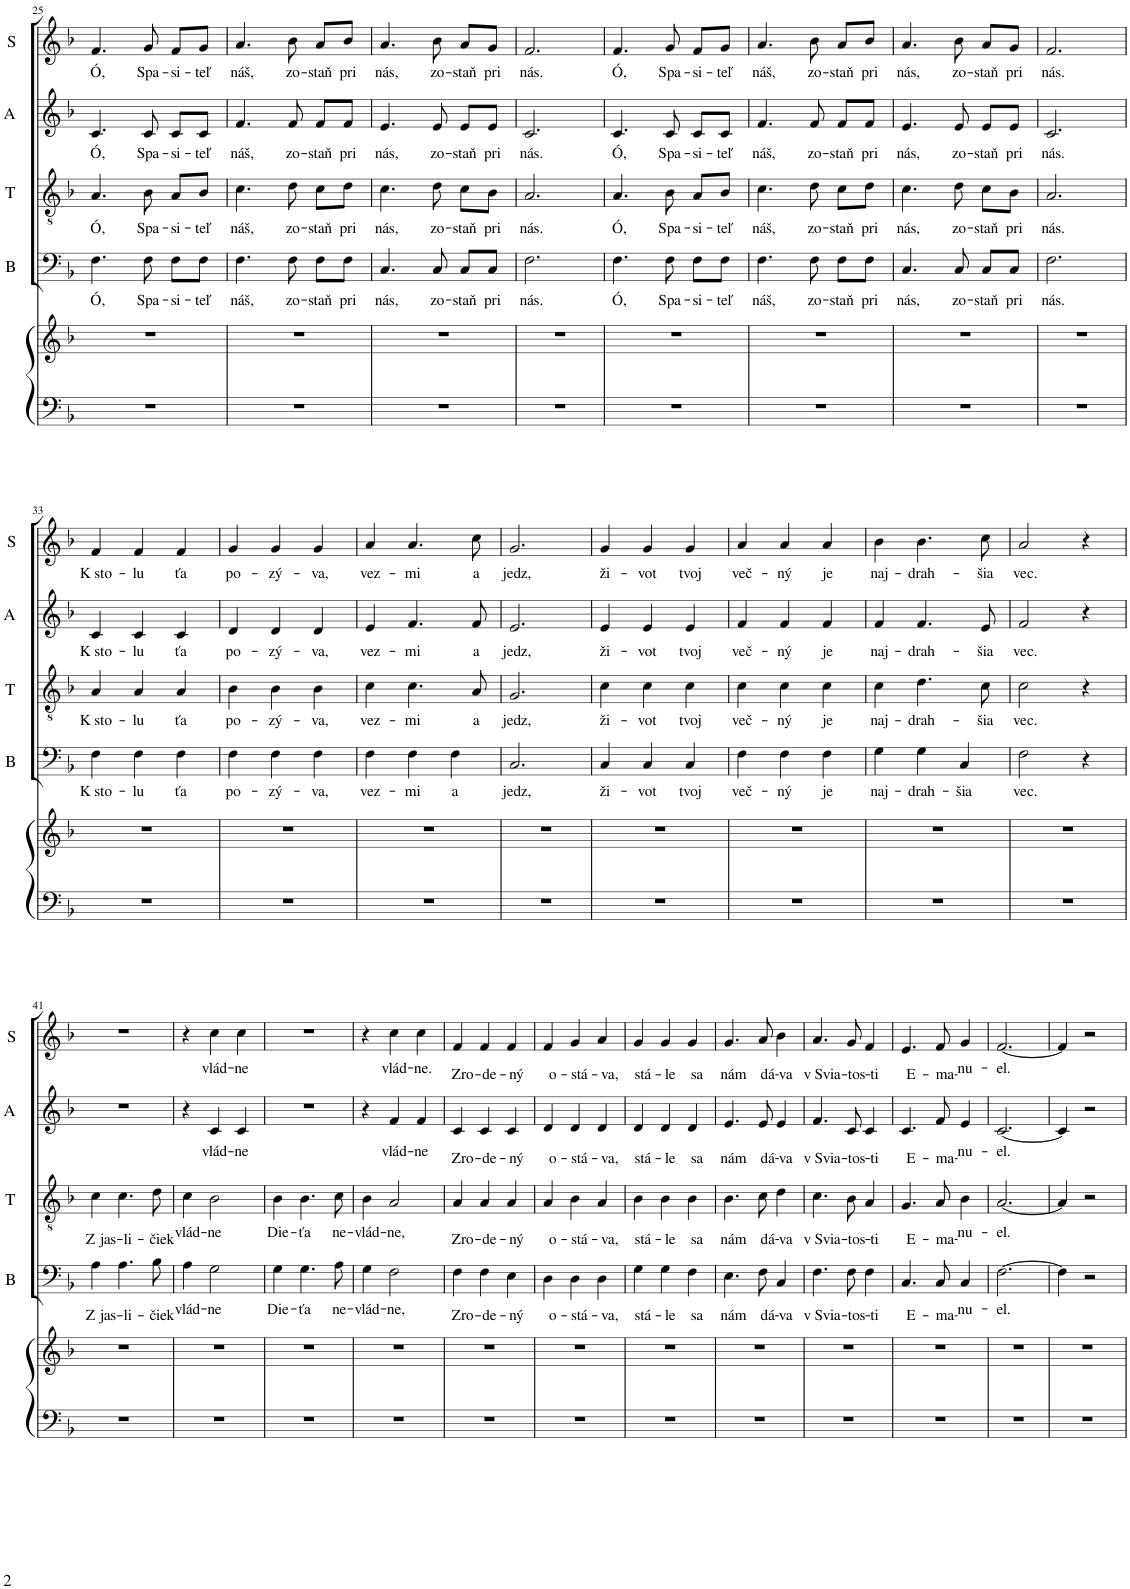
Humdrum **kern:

**kern	**kern	**kern	**text	**kern	**text	**kern	**text	**kern	**text
*part5	*part5	*part4	*part4	*part3	*part3	*part2	*part2	*part1	*part1
*staff6	*staff5	*staff4	*staff4	*staff3	*staff3	*staff2	*staff2	*staff1	*staff1
*I"Org.	*	*I"B	*	*I"T	*	*I"A	*	*I"S	*
*	*	*I'B	*	*I'T	*	*I'A	*	*I'S	*
!!LO:PB:g=z
*clefF4	*clefG2	*clefF4	*	*clefGv2	*	*clefG2	*	*clefG2	*
*k[b-]	*k[b-]	*k[b-]	*	*k[b-]	*	*k[b-]	*	*k[b-]	*
*M3/4	*M3/4	*M3/4	*	*M3/4	*	*M3/4	*	*M3/4	*
=25	=25	=25	=25	=25	=25	=25	=25	=25	=25
!	!	!	!LO:LY:b	!	!LO:LY:b	!	!LO:LY:b	!	!LO:LY:b
2.r	2.r	4.F\	Ó,	4.A/	Ó,	4.c/	Ó,	4.f/	Ó,
!	!	!	!LO:LY:b	!	!LO:LY:b	!	!LO:LY:b	!	!LO:LY:b
.	.	8F\	Spa-	8B-\	Spa-	8c/	Spa-	8g/	Spa-
!	!	!	!LO:LY:b	!	!LO:LY:b	!	!LO:LY:b	!	!LO:LY:b
.	.	8F\L	-si-	8A/L	-si-	8c/L	-si-	8f/L	-si-
!	!	!	!LO:LY:b	!	!LO:LY:b	!	!LO:LY:b	!	!LO:LY:b
.	.	8F\J	-teľ	8B-/J	-teľ	8c/J	-teľ	8g/J	-teľ
=26	=26	=26	=26	=26	=26	=26	=26	=26	=26
!	!	!	!LO:LY:b	!	!LO:LY:b	!	!LO:LY:b	!	!LO:LY:b
2.r	2.r	4.F\	náš,	4.c\	náš,	4.f/	náš,	4.a/	náš,
!	!	!	!LO:LY:b	!	!LO:LY:b	!	!LO:LY:b	!	!LO:LY:b
.	.	8F\	zo-	8d\	zo-	8f/	zo-	8b-\	zo-
!	!	!	!LO:LY:b	!	!LO:LY:b	!	!LO:LY:b	!	!LO:LY:b
.	.	8F\L	-staň	8c\L	-staň	8f/L	-staň	8a/L	-staň
!	!	!	!LO:LY:b	!	!LO:LY:b	!	!LO:LY:b	!	!LO:LY:b
.	.	8F\J	pri	8d\J	pri	8f/J	pri	8b-/J	pri
=27	=27	=27	=27	=27	=27	=27	=27	=27	=27
!	!	!	!LO:LY:b	!	!LO:LY:b	!	!LO:LY:b	!	!LO:LY:b
2.r	2.r	4.C/	nás,	4.c\	nás,	4.e/	nás,	4.a/	nás,
!	!	!	!LO:LY:b	!	!LO:LY:b	!	!LO:LY:b	!	!LO:LY:b
.	.	8C/	zo-	8d\	zo-	8e/	zo-	8b-\	zo-
!	!	!	!LO:LY:b	!	!LO:LY:b	!	!LO:LY:b	!	!LO:LY:b
.	.	8C/L	-staň	8c\L	-staň	8e/L	-staň	8a/L	-staň
!	!	!	!LO:LY:b	!	!LO:LY:b	!	!LO:LY:b	!	!LO:LY:b
.	.	8C/J	pri	8B-\J	pri	8e/J	pri	8g/J	pri
=28	=28	=28	=28	=28	=28	=28	=28	=28	=28
!	!	!	!LO:LY:b	!	!LO:LY:b	!	!LO:LY:b	!	!LO:LY:b
2.r	2.r	2.F\	nás.	2.A/	nás.	2.c/	nás.	2.f/	nás.
=29	=29	=29	=29	=29	=29	=29	=29	=29	=29
!	!	!	!LO:LY:b	!	!LO:LY:b	!	!LO:LY:b	!	!LO:LY:b
2.r	2.r	4.F\	Ó,	4.A/	Ó,	4.c/	Ó,	4.f/	Ó,
!	!	!	!LO:LY:b	!	!LO:LY:b	!	!LO:LY:b	!	!LO:LY:b
.	.	8F\	Spa-	8B-\	Spa-	8c/	Spa-	8g/	Spa-
!	!	!	!LO:LY:b	!	!LO:LY:b	!	!LO:LY:b	!	!LO:LY:b
.	.	8F\L	-si-	8A/L	-si-	8c/L	-si-	8f/L	-si-
!	!	!	!LO:LY:b	!	!LO:LY:b	!	!LO:LY:b	!	!LO:LY:b
.	.	8F\J	-teľ	8B-/J	-teľ	8c/J	-teľ	8g/J	-teľ
=30	=30	=30	=30	=30	=30	=30	=30	=30	=30
!	!	!	!LO:LY:b	!	!LO:LY:b	!	!LO:LY:b	!	!LO:LY:b
2.r	2.r	4.F\	náš,	4.c\	náš,	4.f/	náš,	4.a/	náš,
!	!	!	!LO:LY:b	!	!LO:LY:b	!	!LO:LY:b	!	!LO:LY:b
.	.	8F\	zo-	8d\	zo-	8f/	zo-	8b-\	zo-
!	!	!	!LO:LY:b	!	!LO:LY:b	!	!LO:LY:b	!	!LO:LY:b
.	.	8F\L	-staň	8c\L	-staň	8f/L	-staň	8a/L	-staň
!	!	!	!LO:LY:b	!	!LO:LY:b	!	!LO:LY:b	!	!LO:LY:b
.	.	8F\J	pri	8d\J	pri	8f/J	pri	8b-/J	pri
=31	=31	=31	=31	=31	=31	=31	=31	=31	=31
!	!	!	!LO:LY:b	!	!LO:LY:b	!	!LO:LY:b	!	!LO:LY:b
2.r	2.r	4.C/	nás,	4.c\	nás,	4.e/	nás,	4.a/	nás,
!	!	!	!LO:LY:b	!	!LO:LY:b	!	!LO:LY:b	!	!LO:LY:b
.	.	8C/	zo-	8d\	zo-	8e/	zo-	8b-\	zo-
!	!	!	!LO:LY:b	!	!LO:LY:b	!	!LO:LY:b	!	!LO:LY:b
.	.	8C/L	-staň	8c\L	-staň	8e/L	-staň	8a/L	-staň
!	!	!	!LO:LY:b	!	!LO:LY:b	!	!LO:LY:b	!	!LO:LY:b
.	.	8C/J	pri	8B-\J	pri	8e/J	pri	8g/J	pri
=32	=32	=32	=32	=32	=32	=32	=32	=32	=32
!	!	!	!LO:LY:b	!	!LO:LY:b	!	!LO:LY:b	!	!LO:LY:b
2.r	2.r	2.F\	nás.	2.A/	nás.	2.c/	nás.	2.f/	nás.
!!LO:LB:g=z
=33	=33	=33	=33	=33	=33	=33	=33	=33	=33
!	!	!	!LO:LY:b	!	!LO:LY:b	!	!LO:LY:b	!	!LO:LY:b
2.r	2.r	4F\	K sto-	4A/	K sto-	4c/	K sto-	4f/	K sto-
!	!	!	!LO:LY:b	!	!LO:LY:b	!	!LO:LY:b	!	!LO:LY:b
.	.	4F\	-lu	4A/	-lu	4c/	-lu	4f/	-lu
!	!	!	!LO:LY:b	!	!LO:LY:b	!	!LO:LY:b	!	!LO:LY:b
.	.	4F\	ťa	4A/	ťa	4c/	ťa	4f/	ťa
=34	=34	=34	=34	=34	=34	=34	=34	=34	=34
!	!	!	!LO:LY:b	!	!LO:LY:b	!	!LO:LY:b	!	!LO:LY:b
2.r	2.r	4F\	po-	4B-\	po-	4d/	po-	4g/	po-
!	!	!	!LO:LY:b	!	!LO:LY:b	!	!LO:LY:b	!	!LO:LY:b
.	.	4F\	-zý-	4B-\	-zý-	4d/	-zý-	4g/	-zý-
!	!	!	!LO:LY:b	!	!LO:LY:b	!	!LO:LY:b	!	!LO:LY:b
.	.	4F\	-va,	4B-\	-va,	4d/	-va,	4g/	-va,
=35	=35	=35	=35	=35	=35	=35	=35	=35	=35
!	!	!	!LO:LY:b	!	!LO:LY:b	!	!LO:LY:b	!	!LO:LY:b
2.r	2.r	4F\	vez-	4c\	vez-	4e/	vez-	4a/	vez-
!	!	!	!LO:LY:b	!	!LO:LY:b	!	!LO:LY:b	!	!LO:LY:b
.	.	4F\	-mi	4.c\	-mi	4.f/	-mi	4.a/	-mi
!	!	!	!LO:LY:b	!	!	!	!	!	!
.	.	4F\	a	.	.	.	.	.	.
!	!	!	!	!	!LO:LY:b	!	!LO:LY:b	!	!LO:LY:b
.	.	.	.	8A/	a	8f/	a	8cc\	a
=36	=36	=36	=36	=36	=36	=36	=36	=36	=36
!	!	!	!LO:LY:b	!	!LO:LY:b	!	!LO:LY:b	!	!LO:LY:b
2.r	2.r	2.C/	jedz,	2.G/	jedz,	2.e/	jedz,	2.g/	jedz,
=37	=37	=37	=37	=37	=37	=37	=37	=37	=37
!	!	!	!LO:LY:b	!	!LO:LY:b	!	!LO:LY:b	!	!LO:LY:b
2.r	2.r	4C/	ži-	4c\	ži-	4e/	ži-	4g/	ži-
!	!	!	!LO:LY:b	!	!LO:LY:b	!	!LO:LY:b	!	!LO:LY:b
.	.	4C/	-vot	4c\	-vot	4e/	-vot	4g/	-vot
!	!	!	!LO:LY:b	!	!LO:LY:b	!	!LO:LY:b	!	!LO:LY:b
.	.	4C/	tvoj	4c\	tvoj	4e/	tvoj	4g/	tvoj
=38	=38	=38	=38	=38	=38	=38	=38	=38	=38
!	!	!	!LO:LY:b	!	!LO:LY:b	!	!LO:LY:b	!	!LO:LY:b
2.r	2.r	4F\	več-	4c\	več-	4f/	več-	4a/	več-
!	!	!	!LO:LY:b	!	!LO:LY:b	!	!LO:LY:b	!	!LO:LY:b
.	.	4F\	-ný	4c\	-ný	4f/	-ný	4a/	-ný
!	!	!	!LO:LY:b	!	!LO:LY:b	!	!LO:LY:b	!	!LO:LY:b
.	.	4F\	je	4c\	je	4f/	je	4a/	je
=39	=39	=39	=39	=39	=39	=39	=39	=39	=39
!	!	!	!LO:LY:b	!	!LO:LY:b	!	!LO:LY:b	!	!LO:LY:b
2.r	2.r	4G\	naj-	4c\	naj-	4f/	naj-	4b-\	naj-
!	!	!	!LO:LY:b	!	!LO:LY:b	!	!LO:LY:b	!	!LO:LY:b
.	.	4G\	-drah-	4.d\	-drah-	4.f/	-drah-	4.b-\	-drah-
!	!	!	!LO:LY:b	!	!	!	!	!	!
.	.	4C/	-šia	.	.	.	.	.	.
!	!	!	!	!	!LO:LY:b	!	!LO:LY:b	!	!LO:LY:b
.	.	.	.	8c\	-šia	8e/	-šia	8cc\	-šia
=40	=40	=40	=40	=40	=40	=40	=40	=40	=40
!	!	!	!LO:LY:b	!	!LO:LY:b	!	!LO:LY:b	!	!LO:LY:b
2.r	2.r	2F\	vec.	2c\	vec.	2f/	vec.	2a/	vec.
.	.	4r	.	4r	.	4r	.	4r	.
!!LO:LB:g=z
=41	=41	=41	=41	=41	=41	=41	=41	=41	=41
!	!	!	!LO:LY:b	!	!LO:LY:b	!	!	!	!
2.r	2.r	4A\	Z jas-	4c\	Z jas-	2.r	.	2.r	.
!	!	!	!LO:LY:b	!	!LO:LY:b	!	!	!	!
.	.	4.A\	-li-	4.c\	-li-	.	.	.	.
!	!	!	!LO:LY:b	!	!LO:LY:b	!	!	!	!
.	.	8B-\	-čiek	8d\	-čiek	.	.	.	.
=42	=42	=42	=42	=42	=42	=42	=42	=42	=42
!	!	!	!LO:LY:b	!	!LO:LY:b	!	!	!	!
2.r	2.r	4A\	vlád-	4c\	vlád-	4r	.	4r	.
!	!	!	!LO:LY:b	!	!LO:LY:b	!	!LO:LY:b	!	!LO:LY:b
.	.	2G\	-ne	2B-\	-ne	4c/	vlád-	4cc\	vlád-
!	!	!	!	!	!	!	!LO:LY:b	!	!LO:LY:b
.	.	.	.	.	.	4c/	-ne	4cc\	-ne
=43	=43	=43	=43	=43	=43	=43	=43	=43	=43
!	!	!	!LO:LY:b	!	!LO:LY:b	!	!	!	!
2.r	2.r	4G\	Die-	4B-\	Die-	2.r	.	2.r	.
!	!	!	!LO:LY:b	!	!LO:LY:b	!	!	!	!
.	.	4.G\	-ťa	4.B-\	-ťa	.	.	.	.
!	!	!	!LO:LY:b	!	!LO:LY:b	!	!	!	!
.	.	8A\	ne-	8c\	ne-	.	.	.	.
=44	=44	=44	=44	=44	=44	=44	=44	=44	=44
!	!	!	!LO:LY:b	!	!LO:LY:b	!	!	!	!
2.r	2.r	4G\	-vlád-	4B-\	-vlád-	4r	.	4r	.
!	!	!	!LO:LY:b	!	!LO:LY:b	!	!LO:LY:b	!	!LO:LY:b
.	.	2F\	-ne,	2A/	-ne,	4f/	vlád-	4cc\	vlád-
!	!	!	!	!	!	!	!LO:LY:b	!	!LO:LY:b
.	.	.	.	.	.	4f/	-ne	4cc\	-ne.
=45	=45	=45	=45	=45	=45	=45	=45	=45	=45
!	!	!	!LO:LY:b	!	!LO:LY:b	!	!LO:LY:b	!	!LO:LY:b
2.r	2.r	4F\	Zro-	4A/	Zro-	4c/	Zro-	4f/	Zro-
!	!	!	!LO:LY:b	!	!LO:LY:b	!	!LO:LY:b	!	!LO:LY:b
.	.	4F\	-de-	4A/	-de-	4c/	-de-	4f/	-de-
!	!	!	!LO:LY:b	!	!LO:LY:b	!	!LO:LY:b	!	!LO:LY:b
.	.	4E\	-ný	4A/	-ný	4c/	-ný	4f/	-ný
=46	=46	=46	=46	=46	=46	=46	=46	=46	=46
!	!	!	!LO:LY:b	!	!LO:LY:b	!	!LO:LY:b	!	!LO:LY:b
2.r	2.r	4D\	o-	4A/	o-	4d/	o-	4f/	o-
!	!	!	!LO:LY:b	!	!LO:LY:b	!	!LO:LY:b	!	!LO:LY:b
.	.	4D\	-stá-	4B-\	-stá-	4d/	-stá-	4g/	-stá-
!	!	!	!LO:LY:b	!	!LO:LY:b	!	!LO:LY:b	!	!LO:LY:b
.	.	4D\	-va,	4A/	-va,	4d/	-va,	4a/	-va,
=47	=47	=47	=47	=47	=47	=47	=47	=47	=47
!	!	!	!LO:LY:b	!	!LO:LY:b	!	!LO:LY:b	!	!LO:LY:b
2.r	2.r	4G\	stá-	4B-\	stá-	4d/	stá-	4g/	stá-
!	!	!	!LO:LY:b	!	!LO:LY:b	!	!LO:LY:b	!	!LO:LY:b
.	.	4G\	-le	4B-\	-le	4d/	-le	4g/	-le
!	!	!	!LO:LY:b	!	!LO:LY:b	!	!LO:LY:b	!	!LO:LY:b
.	.	4F\	sa	4B-\	sa	4d/	sa	4g/	sa
=48	=48	=48	=48	=48	=48	=48	=48	=48	=48
!	!	!	!LO:LY:b	!	!LO:LY:b	!	!LO:LY:b	!	!LO:LY:b
2.r	2.r	4.E\	nám	4.B-\	nám	4.e/	nám	4.g/	nám
!	!	!	!LO:LY:b	!	!LO:LY:b	!	!LO:LY:b	!	!LO:LY:b
.	.	8F\	dá-	8c\	dá-	8e/	dá-	8a/	dá-
!	!	!	!LO:LY:b	!	!LO:LY:b	!	!LO:LY:b	!	!LO:LY:b
.	.	4C/	-va	4d\	-va	4e/	-va	4b-\	-va
=49	=49	=49	=49	=49	=49	=49	=49	=49	=49
!	!	!	!LO:LY:b	!	!LO:LY:b	!	!LO:LY:b	!	!LO:LY:b
2.r	2.r	4.F\	v Svia-	4.c\	v Svia-	4.f/	v Svia-	4.a/	v Svia-
!	!	!	!LO:LY:b	!	!LO:LY:b	!	!LO:LY:b	!	!LO:LY:b
.	.	8F\	-tos-	8B-\	-tos-	8c/	-tos-	8g/	-tos-
!	!	!	!LO:LY:b	!	!LO:LY:b	!	!LO:LY:b	!	!LO:LY:b
.	.	4F\	-ti	4A/	-ti	4c/	-ti	4f/	-ti
=50	=50	=50	=50	=50	=50	=50	=50	=50	=50
!	!	!	!LO:LY:b	!	!LO:LY:b	!	!LO:LY:b	!	!LO:LY:b
2.r	2.r	4.C/	E-	4.G/	E-	4.c/	E-	4.e/	E-
!	!	!	!LO:LY:b	!	!LO:LY:b	!	!LO:LY:b	!	!LO:LY:b
.	.	8C/	-ma-	8A/	-ma-	8f/	-ma-	8f/	-ma-
!	!	!	!LO:LY:b	!	!LO:LY:b	!	!LO:LY:b	!	!LO:LY:b
.	.	4C/	-nu-	4B-\	-nu-	4e/	-nu-	4g/	-nu-
=51	=51	=51	=51	=51	=51	=51	=51	=51	=51
!	!	!	!LO:LY:b	!	!LO:LY:b	!	!LO:LY:b	!	!LO:LY:b
2.r	2.r	[2.F\	-el.	[2.A/	-el.	[2.c/	-el.	[2.f/	-el.
=52	=52	=52	=52	=52	=52	=52	=52	=52	=52
2.r	2.r	4F\]	.	4A/]	.	4c/]	.	4f/]	.
.	.	2r	.	2r	.	2r	.	2r	.
=	=	=	=	=	=	=	=	=	=
*-	*-	*-	*-	*-	*-	*-	*-	*-	*-
